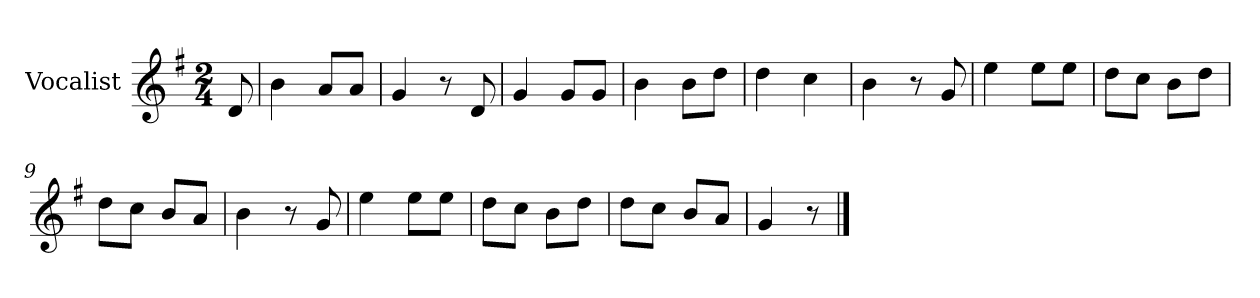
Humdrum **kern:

**kern
*part1
*staff1
*I"Vocalist
*k[f#]
*G:
*M2/4
=
8d
=1
4b
8aL
8aJ
=2
4g
8r
8d
=3
4g
8gL
8gJ
=4
4b
8bL
8ddJ
=5
4dd
4cc
=6
4b
8r
8g
=7
4ee
8eeL
8eeJ
=8
8ddL
8ccJ
8bL
8ddJ
=9
8ddL
8ccJ
8bL
8aJ
=10
4b
8r
8g
=11
4ee
8eeL
8eeJ
=12
8ddL
8ccJ
8bL
8ddJ
=13
8ddL
8ccJ
8bL
8aJ
=14
4g
8r
==
*-
